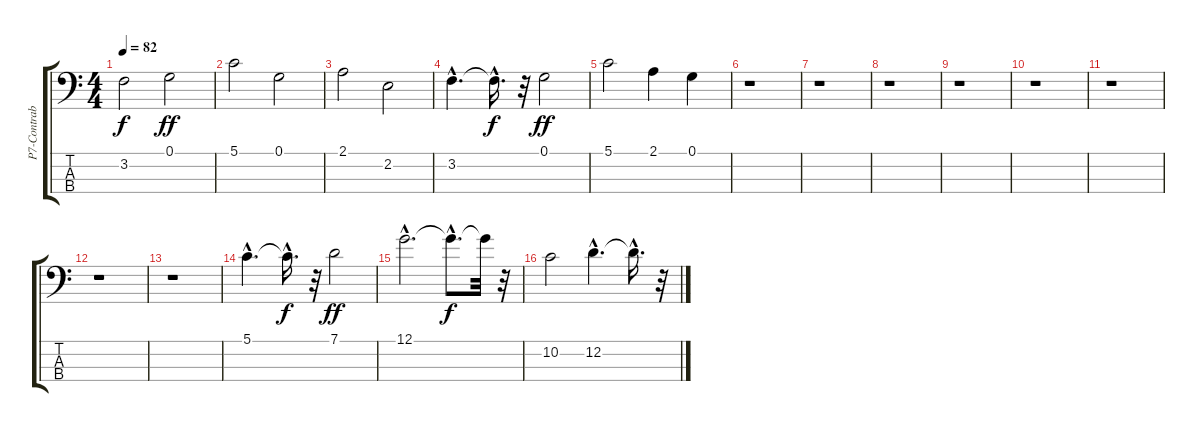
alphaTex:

\track ("P7-Contrabass" "P7-Contrab") {instrument contrabass}
\staff {score tabs}
\tuning (G2 D2 A1 E1) {hide}
\ts (4 4)
\tempo 82
\clef f4
\ks c
3.2.2{dy f} 0.1.2{dy ff} |
5.1.2 0.1.2 |
2.1.2 2.2.2 |
3.2{hac}.4{d} 3.2{hac t}.16{d dy f} r.32 0.1.2{dy ff} |
5.1.2 2.1.4 0.1.4 |
r.1 |
r.1 |
r.1 |
r.1 |
r.1 |
r.1 |
r.1 |
r.1 |
5.1{hac}.4{d} 5.1{hac t}.16{d dy f} r.32 7.1.2{dy ff} |
12.1{hac}.2{d} 12.1{hac t}.8{d dy f} 12.1{t}.32 r.32 |
10.2.2 12.2{hac}.4{d} 12.2{hac t}.16{d} r.32
